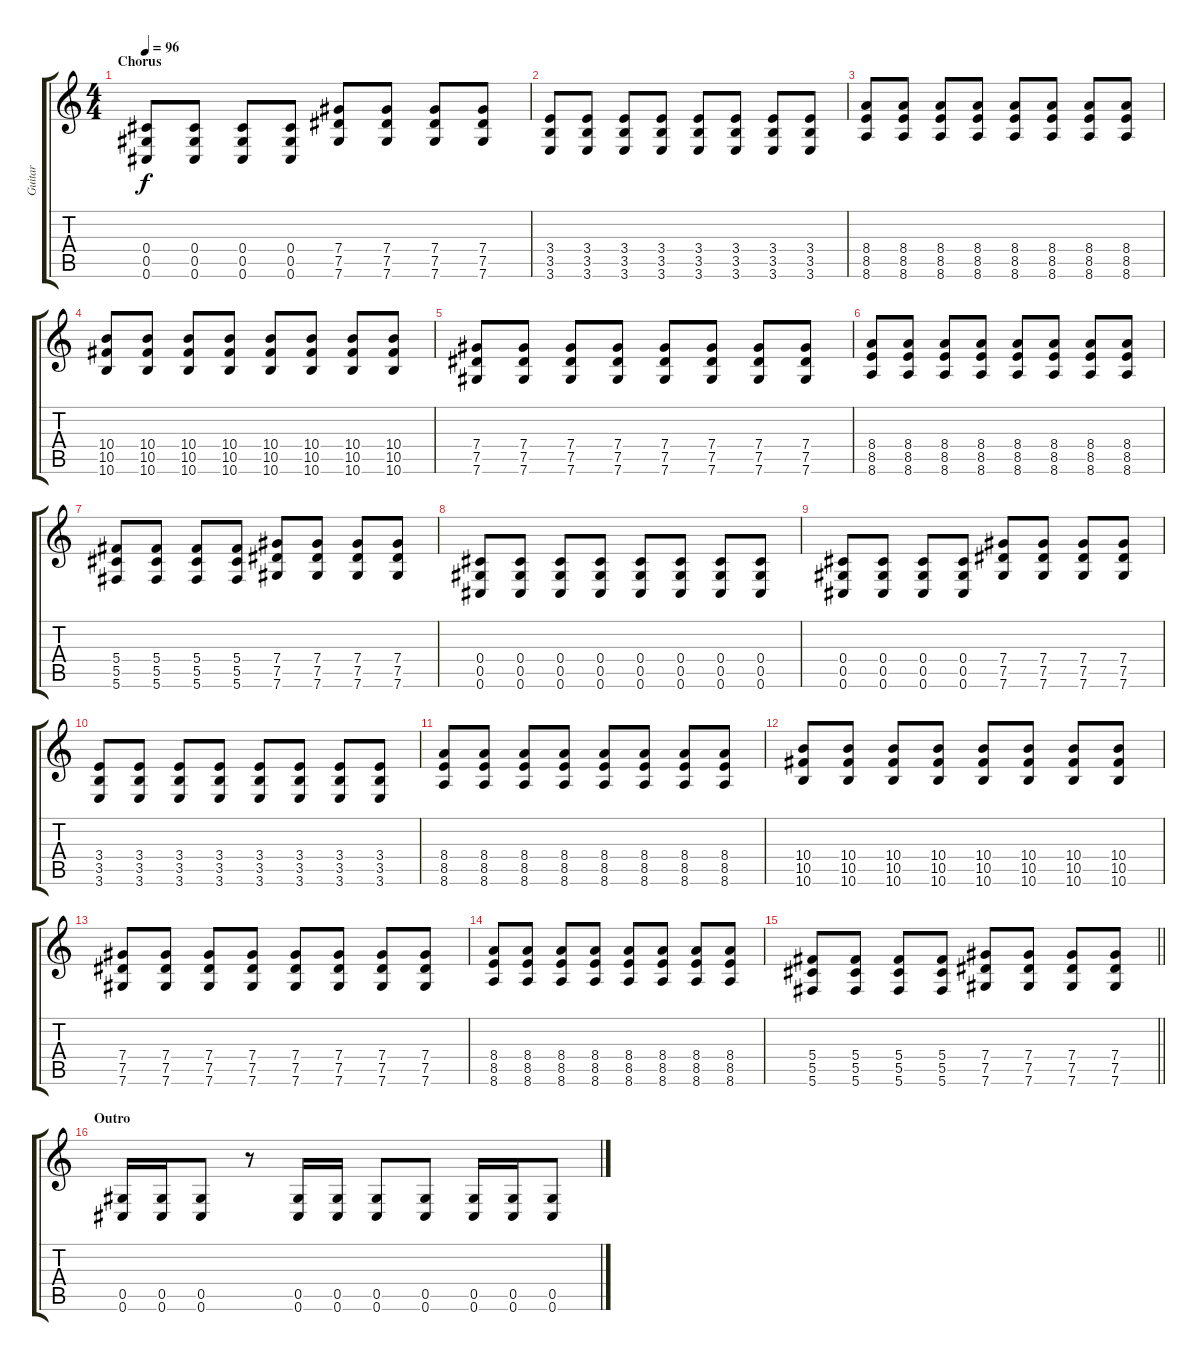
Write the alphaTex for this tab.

\track ("Guitar" "Guitar") {instrument distortionguitar}
\staff {score tabs}
\tuning (Eb4 Bb3 Gb3 Db3 Ab2 Db2) {hide}
\ts (4 4)
\section ("" "Chorus")
\tempo 96
\clef g2
\ks c
(0.4 0.5 0.6).8{dy f} (0.4 0.5 0.6).8 (0.4 0.5 0.6).8 (0.4 0.5 0.6).8 (7.4 7.5 7.6).8 (7.4 7.5 7.6).8 (7.4 7.5 7.6).8 (7.4 7.5 7.6).8 |
(3.4 3.5 3.6).8 (3.4 3.5 3.6).8 (3.4 3.5 3.6).8 (3.4 3.5 3.6).8 (3.4 3.5 3.6).8 (3.4 3.5 3.6).8 (3.4 3.5 3.6).8 (3.4 3.5 3.6).8 |
(8.4 8.5 8.6).8 (8.4 8.5 8.6).8 (8.4 8.5 8.6).8 (8.4 8.5 8.6).8 (8.4 8.5 8.6).8 (8.4 8.5 8.6).8 (8.4 8.5 8.6).8 (8.4 8.5 8.6).8 |
(10.4 10.5 10.6).8 (10.4 10.5 10.6).8 (10.4 10.5 10.6).8 (10.4 10.5 10.6).8 (10.4 10.5 10.6).8 (10.4 10.5 10.6).8 (10.4 10.5 10.6).8 (10.4 10.5 10.6).8 |
(7.4 7.5 7.6).8 (7.4 7.5 7.6).8 (7.4 7.5 7.6).8 (7.4 7.5 7.6).8 (7.4 7.5 7.6).8 (7.4 7.5 7.6).8 (7.4 7.5 7.6).8 (7.4 7.5 7.6).8 |
(8.4 8.5 8.6).8 (8.4 8.5 8.6).8 (8.4 8.5 8.6).8 (8.4 8.5 8.6).8 (8.4 8.5 8.6).8 (8.4 8.5 8.6).8 (8.4 8.5 8.6).8 (8.4 8.5 8.6).8 |
(5.4 5.5 5.6).8 (5.4 5.5 5.6).8 (5.4 5.5 5.6).8 (5.4 5.5 5.6).8 (7.4 7.5 7.6).8 (7.4 7.5 7.6).8 (7.4 7.5 7.6).8 (7.4 7.5 7.6).8 |
(0.4 0.5 0.6).8 (0.4 0.5 0.6).8 (0.4 0.5 0.6).8 (0.4 0.5 0.6).8 (0.4 0.5 0.6).8 (0.4 0.5 0.6).8 (0.4 0.5 0.6).8 (0.4 0.5 0.6).8 |
(0.4 0.5 0.6).8 (0.4 0.5 0.6).8 (0.4 0.5 0.6).8 (0.4 0.5 0.6).8 (7.4 7.5 7.6).8 (7.4 7.5 7.6).8 (7.4 7.5 7.6).8 (7.4 7.5 7.6).8 |
(3.4 3.5 3.6).8 (3.4 3.5 3.6).8 (3.4 3.5 3.6).8 (3.4 3.5 3.6).8 (3.4 3.5 3.6).8 (3.4 3.5 3.6).8 (3.4 3.5 3.6).8 (3.4 3.5 3.6).8 |
(8.4 8.5 8.6).8 (8.4 8.5 8.6).8 (8.4 8.5 8.6).8 (8.4 8.5 8.6).8 (8.4 8.5 8.6).8 (8.4 8.5 8.6).8 (8.4 8.5 8.6).8 (8.4 8.5 8.6).8 |
(10.4 10.5 10.6).8 (10.4 10.5 10.6).8 (10.4 10.5 10.6).8 (10.4 10.5 10.6).8 (10.4 10.5 10.6).8 (10.4 10.5 10.6).8 (10.4 10.5 10.6).8 (10.4 10.5 10.6).8 |
(7.4 7.5 7.6).8 (7.4 7.5 7.6).8 (7.4 7.5 7.6).8 (7.4 7.5 7.6).8 (7.4 7.5 7.6).8 (7.4 7.5 7.6).8 (7.4 7.5 7.6).8 (7.4 7.5 7.6).8 |
(8.4 8.5 8.6).8 (8.4 8.5 8.6).8 (8.4 8.5 8.6).8 (8.4 8.5 8.6).8 (8.4 8.5 8.6).8 (8.4 8.5 8.6).8 (8.4 8.5 8.6).8 (8.4 8.5 8.6).8 |
\barLineRight lightlight
(5.4 5.5 5.6).8 (5.4 5.5 5.6).8 (5.4 5.5 5.6).8 (5.4 5.5 5.6).8 (7.4 7.5 7.6).8 (7.4 7.5 7.6).8 (7.4 7.5 7.6).8 (7.4 7.5 7.6).8 |
\section ("" "Outro")
(0.5 0.6).16 (0.5 0.6).16 (0.5 0.6).8 r.8 (0.5 0.6).16 (0.5 0.6).16 (0.5 0.6).8 (0.5 0.6).8 (0.5 0.6).16 (0.5 0.6).16 (0.5 0.6).8
